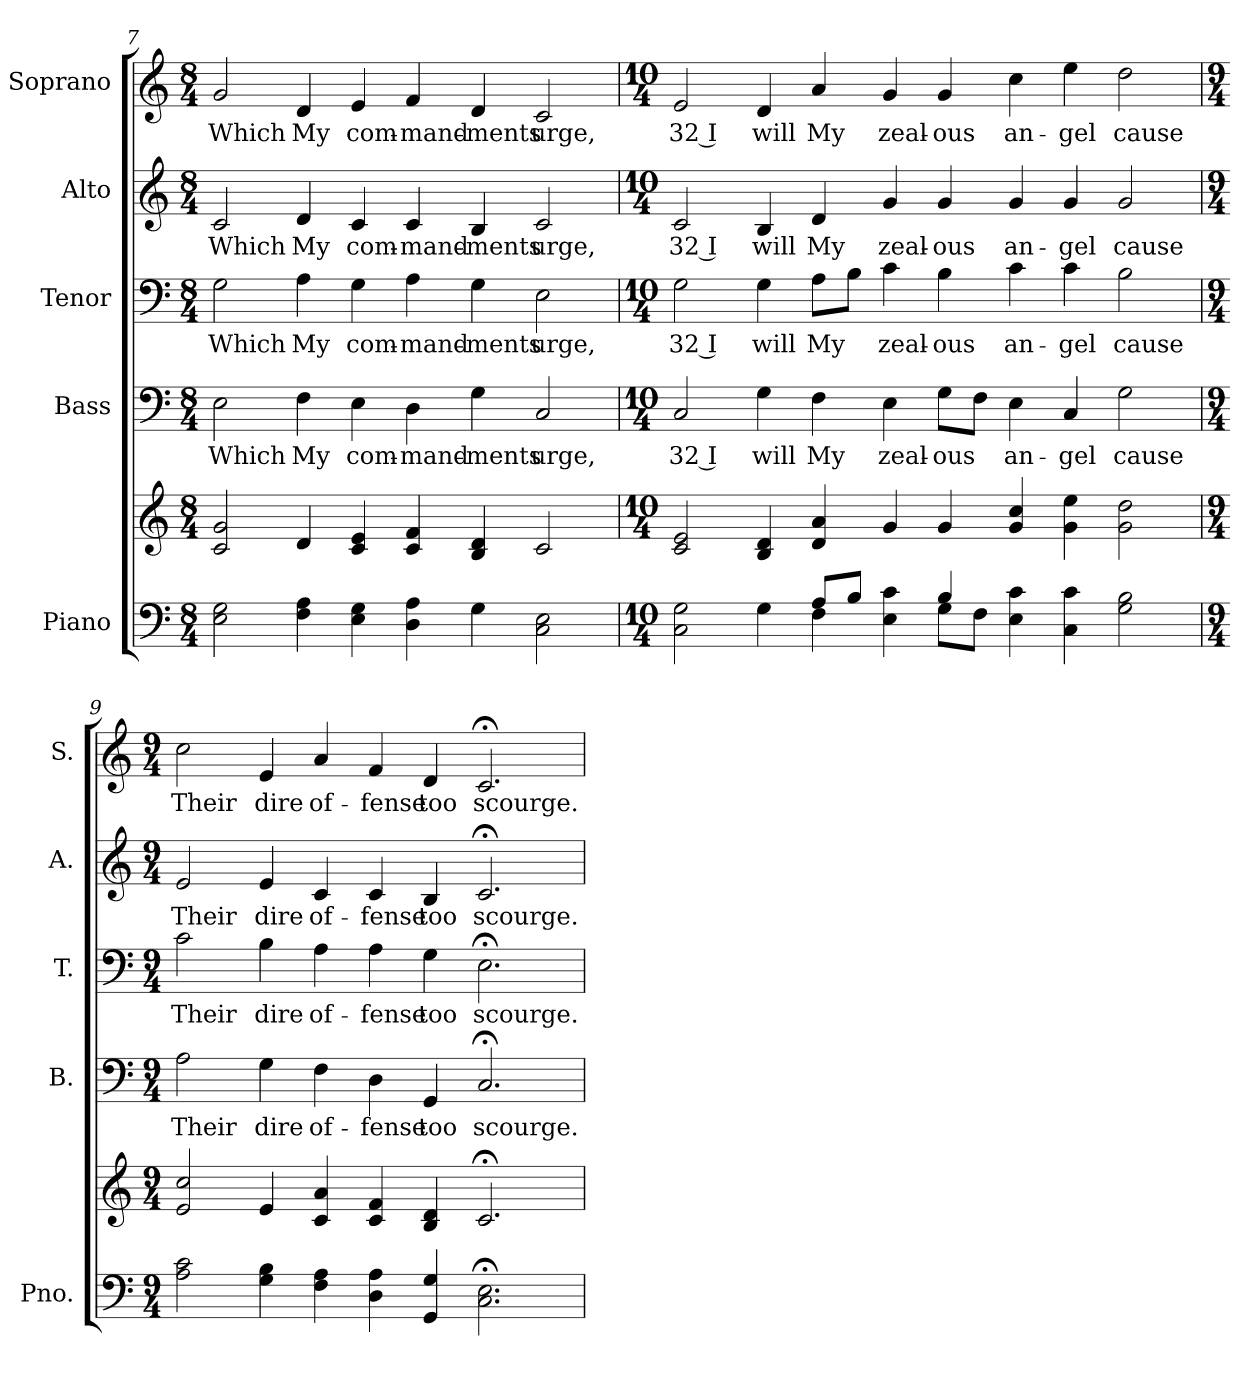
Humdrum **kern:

**kern	**kern	**kern	**text	**kern	**text	**kern	**text	**kern	**text
*part5	*part5	*part4	*part4	*part3	*part3	*part2	*part2	*part1	*part1
*staff6	*staff5	*staff4	*staff4	*staff3	*staff3	*staff2	*staff2	*staff1	*staff1
*I"Piano	*	*I"Bass	*	*I"Tenor	*	*I"Alto	*	*I"Soprano	*
*I'Pno.	*	*I'B.	*	*I'T.	*	*I'A.	*	*I'S.	*
!!LO:LB:g=z
*clefF4	*clefG2	*clefF4	*	*clefF4	*	*clefG2	*	*clefG2	*
*k[]	*k[]	*k[]	*	*k[]	*	*k[]	*	*k[]	*
*C:	*C:	*C:	*	*C:	*	*C:	*	*C:	*
*M8/4	*M8/4	*M8/4	*	*M8/4	*	*M8/4	*	*M8/4	*
=7	=7	=7	=7	=7	=7	=7	=7	=7	=7
!	!	!	!LO:LY:b:color=#000000	!	!	!	!	!	!
!	!	!	!	!	!LO:LY:b:color=#000000	!	!	!	!
!	!	!	!	!	!	!	!LO:LY:b:color=#000000	!	!
!	!	!	!	!	!	!	!	!	!LO:LY:b:color=#000000
2Ei\ 2Gi	2ci/ 2gi	2Ei\	Which	2Gi\	Which	2ci/	Which	2gi/	Which
!	!	!	!LO:LY:b:color=#000000	!	!	!	!	!	!
!	!	!	!	!	!LO:LY:b:color=#000000	!	!	!	!
!	!	!	!	!	!	!	!LO:LY:b:color=#000000	!	!
!	!	!	!	!	!	!	!	!	!LO:LY:b:color=#000000
4Fi\ 4Ai	4di/	4Fi\	My	4Ai\	My	4di/	My	4di/	My
!	!	!	!LO:LY:b:color=#000000	!	!	!	!	!	!
!	!	!	!	!	!LO:LY:b:color=#000000	!	!	!	!
!	!	!	!	!	!	!	!LO:LY:b:color=#000000	!	!
!	!	!	!	!	!	!	!	!	!LO:LY:b:color=#000000
4Ei\ 4Gi	4ci/ 4ei	4Ei\	com-	4Gi\	com-	4ci/	com-	4ei/	com-
!	!	!	!LO:LY:b:color=#000000	!	!	!	!	!	!
!	!	!	!	!	!LO:LY:b:color=#000000	!	!	!	!
!	!	!	!	!	!	!	!LO:LY:b:color=#000000	!	!
!	!	!	!	!	!	!	!	!	!LO:LY:b:color=#000000
4Di\ 4Ai	4ci/ 4fi	4Di\	-mand-	4Ai\	-mand-	4ci/	-mand-	4fi/	-mand-
!	!	!	!LO:LY:b:color=#000000	!	!	!	!	!	!
!	!	!	!	!	!LO:LY:b:color=#000000	!	!	!	!
!	!	!	!	!	!	!	!LO:LY:b:color=#000000	!	!
!	!	!	!	!	!	!	!	!	!LO:LY:b:color=#000000
4Gi\	4Bi/ 4di	4Gi\	-ments	4Gi\	-ments	4Bi/	-ments	4di/	-ments
!	!	!	!LO:LY:b:color=#000000	!	!	!	!	!	!
!	!	!	!	!	!LO:LY:b:color=#000000	!	!	!	!
!	!	!	!	!	!	!	!LO:LY:b:color=#000000	!	!
!	!	!	!	!	!	!	!	!	!LO:LY:b:color=#000000
2Ci\ 2Ei	2ci/	2Ci/	urge,	2Ei\	urge,	2ci/	urge,	2ci/	urge,
=8	=8	=8	=8	=8	=8	=8	=8	=8	=8
*M10/4	*M10/4	*M10/4	*	*M10/4	*	*M10/4	*	*M10/4	*
*^	*	*	*	*	*	*	*	*	*
!	!	!	!	!LO:LY:b:color=#000000	!	!	!	!	!	!
!	!	!	!	!	!	!LO:LY:b:color=#000000	!	!	!	!
!	!	!	!	!	!	!	!	!LO:LY:b:color=#000000	!	!
!	!	!	!	!	!	!	!	!	!	!LO:LY:b:color=#000000
2Ci\ 2Gi	2ryy	2ci/ 2ei	2Ci/	32 I	2Gi\	32 I	2ci/	32 I	2ei/	32 I
!	!	!	!	!LO:LY:b:color=#000000	!	!	!	!	!	!
!	!	!	!	!	!	!LO:LY:b:color=#000000	!	!	!	!
!	!	!	!	!	!	!	!	!LO:LY:b:color=#000000	!	!
!	!	!	!	!	!	!	!	!	!	!LO:LY:b:color=#000000
4Gi\	4ryy	4Bi/ 4di	4Gi\	will	4Gi\	will	4Bi/	will	4di/	will
!	!	!	!	!LO:LY:b:color=#000000	!	!	!	!	!	!
!	!	!	!	!	!	!LO:LY:b:color=#000000	!	!	!	!
!	!	!	!	!	!	!	!	!LO:LY:b:color=#000000	!	!
!	!	!	!	!	!	!	!	!	!	!LO:LY:b:color=#000000
8Ai/L	4Fi\	4di/ 4ai	4Fi\	My	8Ai\L	My	4di/	My	4ai/	My
8Bi/J	.	.	.	.	8Bi\J	.	.	.	.	.
!	!	!	!	!LO:LY:b:color=#000000	!	!	!	!	!	!
!	!	!	!	!	!	!LO:LY:b:color=#000000	!	!	!	!
!	!	!	!	!	!	!	!	!LO:LY:b:color=#000000	!	!
!	!	!	!	!	!	!	!	!	!	!LO:LY:b:color=#000000
4Ei\ 4ci	4ryy	4gi/	4Ei\	zeal-	4ci\	zeal-	4gi/	zeal-	4gi/	zeal-
!	!	!	!	!LO:LY:b:color=#000000	!	!	!	!	!	!
!	!	!	!	!	!	!LO:LY:b:color=#000000	!	!	!	!
!	!	!	!	!	!	!	!	!LO:LY:b:color=#000000	!	!
!	!	!	!	!	!	!	!	!	!	!LO:LY:b:color=#000000
4Bi/	8Gi\L	4gi/	8Gi\L	-ous	4Bi\	-ous	4gi/	-ous	4gi/	-ous
.	8Fi\J	.	8Fi\J	.	.	.	.	.	.	.
!	!	!	!	!LO:LY:b:color=#000000	!	!	!	!	!	!
!	!	!	!	!	!	!LO:LY:b:color=#000000	!	!	!	!
!	!	!	!	!	!	!	!	!LO:LY:b:color=#000000	!	!
!	!	!	!	!	!	!	!	!	!	!LO:LY:b:color=#000000
4Ei\ 4ci	2ryy	4gi/ 4cci	4Ei\	an-	4ci\	an-	4gi/	an-	4cci\	an-
!	!	!	!	!LO:LY:b:color=#000000	!	!	!	!	!	!
!	!	!	!	!	!	!LO:LY:b:color=#000000	!	!	!	!
!	!	!	!	!	!	!	!	!LO:LY:b:color=#000000	!	!
!	!	!	!	!	!	!	!	!	!	!LO:LY:b:color=#000000
4Ci\ 4ci	.	4gi\ 4eei	4Ci/	-gel	4ci\	-gel	4gi/	-gel	4eei\	-gel
!	!	!	!	!LO:LY:b:color=#000000	!	!	!	!	!	!
!	!	!	!	!	!	!LO:LY:b:color=#000000	!	!	!	!
!	!	!	!	!	!	!	!	!LO:LY:b:color=#000000	!	!
!	!	!	!	!	!	!	!	!	!	!LO:LY:b:color=#000000
2Gi\ 2Bi	2ryy	2gi\ 2ddi	2Gi\	cause	2Bi\	cause	2gi/	cause	2ddi\	cause
*v	*v	*	*	*	*	*	*	*	*	*
!!LO:PB:g=z
=9	=9	=9	=9	=9	=9	=9	=9	=9	=9
*M9/4	*M9/4	*M9/4	*	*M9/4	*	*M9/4	*	*M9/4	*
*^	*	*	*	*	*	*	*	*	*
!	!	!	!	!LO:LY:b:color=#000000	!	!	!	!	!	!
*v	*v	*	*	*	*	*	*	*	*	*
*^	*	*	*	*	*	*	*	*	*
!	!	!	!	!	!	!LO:LY:b:color=#000000	!	!	!	!
*v	*v	*	*	*	*	*	*	*	*	*
*^	*	*	*	*	*	*	*	*	*
!	!	!	!	!	!	!	!	!LO:LY:b:color=#000000	!	!
*v	*v	*	*	*	*	*	*	*	*	*
*^	*	*	*	*	*	*	*	*	*
!	!	!	!	!	!	!	!	!	!	!LO:LY:b:color=#000000
*v	*v	*	*	*	*	*	*	*	*	*
2Ai\ 2ci	2ei/ 2cci	2Ai\	Their	2ci\	Their	2ei/	Their	2cci\	Their
!	!	!	!LO:LY:b:color=#000000	!	!	!	!	!	!
!	!	!	!	!	!LO:LY:b:color=#000000	!	!	!	!
!	!	!	!	!	!	!	!LO:LY:b:color=#000000	!	!
!	!	!	!	!	!	!	!	!	!LO:LY:b:color=#000000
4Gi\ 4Bi	4ei/	4Gi\	dire	4Bi\	dire	4ei/	dire	4ei/	dire
!	!	!	!LO:LY:b:color=#000000	!	!	!	!	!	!
!	!	!	!	!	!LO:LY:b:color=#000000	!	!	!	!
!	!	!	!	!	!	!	!LO:LY:b:color=#000000	!	!
!	!	!	!	!	!	!	!	!	!LO:LY:b:color=#000000
4Fi\ 4Ai	4ci/ 4ai	4Fi\	of-	4Ai\	of-	4ci/	of-	4ai/	of-
!	!	!	!LO:LY:b:color=#000000	!	!	!	!	!	!
!	!	!	!	!	!LO:LY:b:color=#000000	!	!	!	!
!	!	!	!	!	!	!	!LO:LY:b:color=#000000	!	!
!	!	!	!	!	!	!	!	!	!LO:LY:b:color=#000000
4Di\ 4Ai	4ci/ 4fi	4Di\	-fense	4Ai\	-fense	4ci/	-fense	4fi/	-fense
!	!	!	!LO:LY:b:color=#000000	!	!	!	!	!	!
!	!	!	!	!	!LO:LY:b:color=#000000	!	!	!	!
!	!	!	!	!	!	!	!LO:LY:b:color=#000000	!	!
!	!	!	!	!	!	!	!	!	!LO:LY:b:color=#000000
4GGi/ 4Gi	4Bi/ 4di	4GGi/	too	4Gi\	too	4Bi/	too	4di/	too
!	!	!	!LO:LY:b:color=#000000	!	!	!	!	!	!
!	!	!	!	!	!LO:LY:b:color=#000000	!	!	!	!
!	!	!	!	!	!	!	!LO:LY:b:color=#000000	!	!
!	!	!	!	!	!	!	!	!	!LO:LY:b:color=#000000
2.Ci\; 2.Ei;	2.c;i/	2.C;i/	scourge.	2.E;i\	scourge.	2.c;i/	scourge.	2.c;i/	scourge.
=	=	=	=	=	=	=	=	=	=
*-	*-	*-	*-	*-	*-	*-	*-	*-	*-
